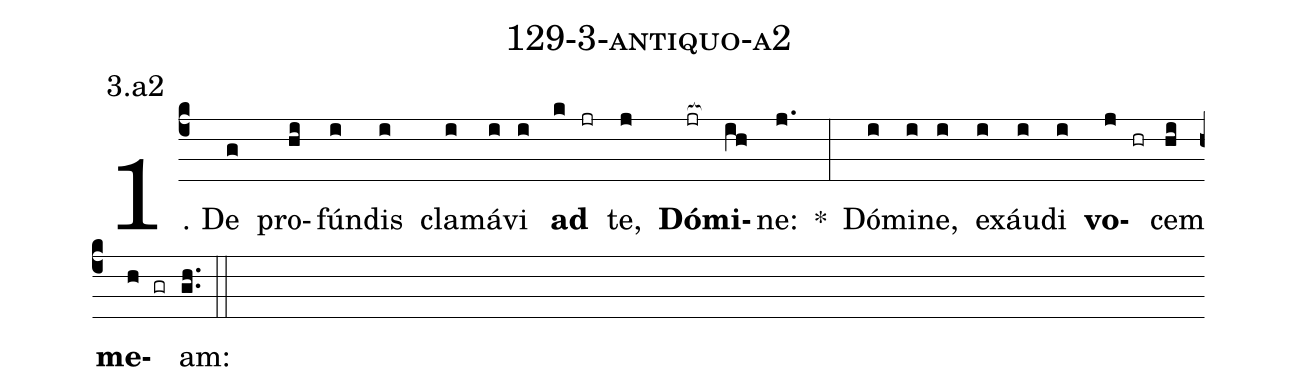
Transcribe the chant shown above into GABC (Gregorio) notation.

name: 129-3-antiquo-a2;
annotation: 3.a2;
%%
(c4)1. De(g) pro(hi)fún(i)dis(i) cla(i)má(i)vi(i) <b>ad</b>(k jr) te,(j) <b>Dó</b>(jr[ocb:1{])<b>mi</b>(ih[ocb:0}])ne:(j.) *(:) Dó(i)mi(i)ne,(i) ex(i)áu(i)di(i) <b>vo</b>(j hr)cem(hi) <b>me</b>(h gr)am:(gh..) (::)
